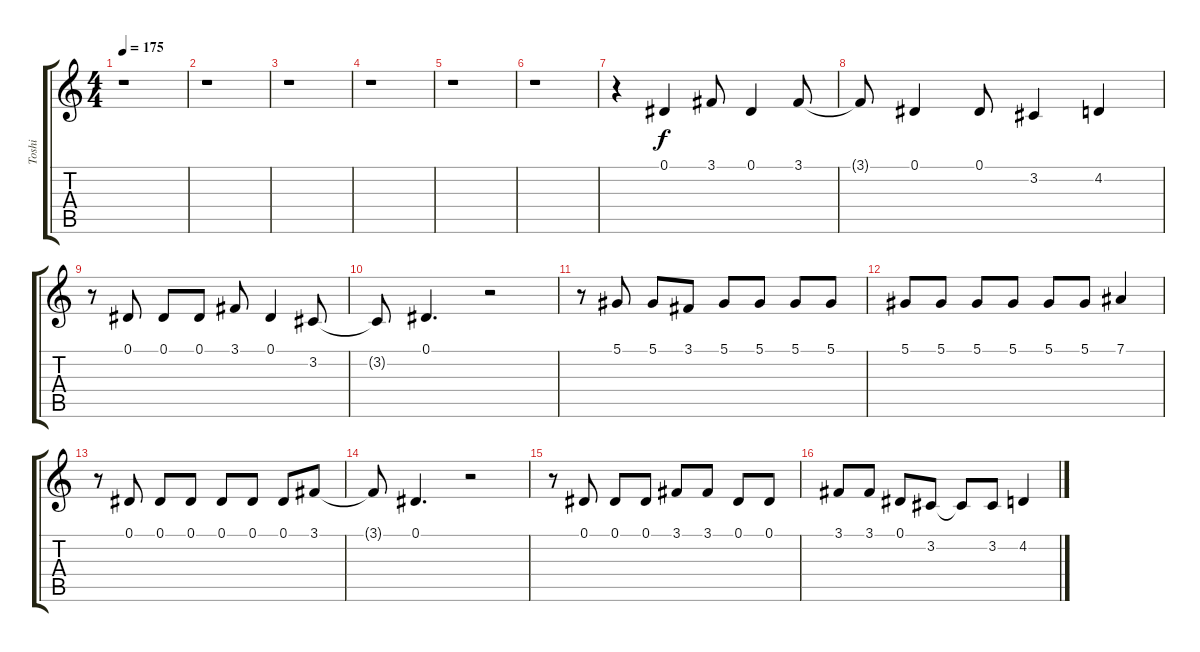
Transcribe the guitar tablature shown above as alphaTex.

\track ("Toshi" "Toshi") {instrument violin}
\staff {score tabs}
\tuning (Eb4 Bb3 Gb3 Db3 Ab2 Eb2) {hide}
\ts (4 4)
\tempo 175
\clef g2
\ks c
r.1{dy f} |
r.1 |
r.1 |
r.1 |
r.1 |
r.1 |
r.4 0.1.4 3.1.8 0.1.4 3.1.8 |
3.1{t}.8 0.1.4 0.1.8 3.2.4 4.2.4 |
r.8 0.1.8 0.1.8 0.1.8 3.1.8 0.1.4 3.2.8 |
3.2{t}.8 0.1.4{d} r.2 |
r.8 5.1.8 5.1.8 3.1.8 5.1.8 5.1.8 5.1.8 5.1.8 |
5.1.8 5.1.8 5.1.8 5.1.8 5.1.8 5.1.8 7.1.4 |
r.8 0.1.8 0.1.8 0.1.8 0.1.8 0.1.8 0.1.8 3.1.8 |
3.1{t}.8 0.1.4{d} r.2 |
r.8 0.1.8 0.1.8 0.1.8 3.1.8 3.1.8 0.1.8 0.1.8 |
3.1.8 3.1.8 0.1.8 3.2.8 3.2{t}.8 3.2.8 4.2.4
